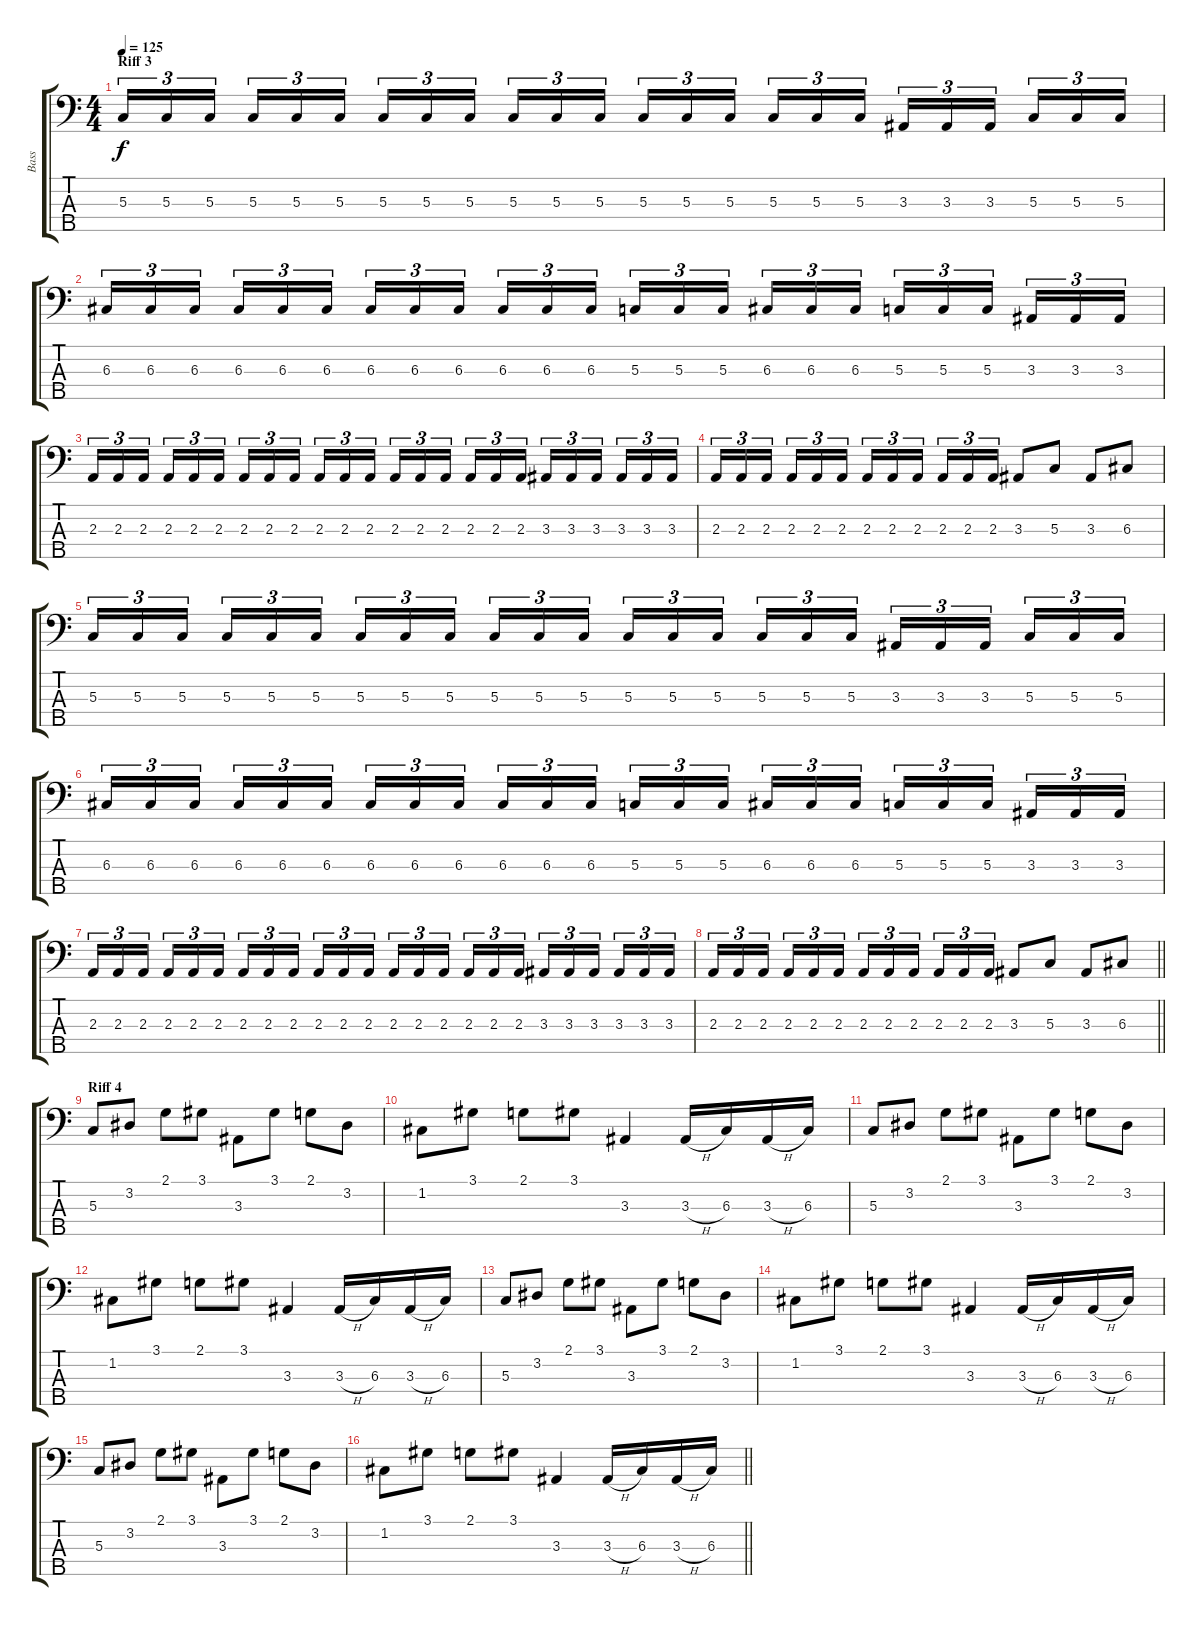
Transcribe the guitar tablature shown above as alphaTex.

\track (" Bass" " Bass") {instrument electricbassfinger}
\staff {score tabs}
\tuning (F2 C2 G1 D1 A0) {hide}
\ts (4 4)
\section ("" "Riff 3")
\tempo 125
\clef f4
\ks c
5.3.16{tu (3 2) dy f} 5.3.16{tu (3 2)} 5.3.16{tu (3 2) beam splitsecondary} 5.3.16{tu (3 2)} 5.3.16{tu (3 2)} 5.3.16{tu (3 2)} 5.3.16{tu (3 2)} 5.3.16{tu (3 2)} 5.3.16{tu (3 2) beam splitsecondary} 5.3.16{tu (3 2)} 5.3.16{tu (3 2)} 5.3.16{tu (3 2)} 5.3.16{tu (3 2)} 5.3.16{tu (3 2)} 5.3.16{tu (3 2) beam splitsecondary} 5.3.16{tu (3 2)} 5.3.16{tu (3 2)} 5.3.16{tu (3 2)} 3.3.16{tu (3 2)} 3.3.16{tu (3 2)} 3.3.16{tu (3 2) beam splitsecondary} 5.3.16{tu (3 2)} 5.3.16{tu (3 2)} 5.3.16{tu (3 2)} |
6.3.16{tu (3 2)} 6.3.16{tu (3 2)} 6.3.16{tu (3 2) beam splitsecondary} 6.3.16{tu (3 2)} 6.3.16{tu (3 2)} 6.3.16{tu (3 2)} 6.3.16{tu (3 2)} 6.3.16{tu (3 2)} 6.3.16{tu (3 2) beam splitsecondary} 6.3.16{tu (3 2)} 6.3.16{tu (3 2)} 6.3.16{tu (3 2)} 5.3.16{tu (3 2)} 5.3.16{tu (3 2)} 5.3.16{tu (3 2) beam splitsecondary} 6.3.16{tu (3 2)} 6.3.16{tu (3 2)} 6.3.16{tu (3 2)} 5.3.16{tu (3 2)} 5.3.16{tu (3 2)} 5.3.16{tu (3 2) beam splitsecondary} 3.3.16{tu (3 2)} 3.3.16{tu (3 2)} 3.3.16{tu (3 2)} |
2.3.16{tu (3 2)} 2.3.16{tu (3 2)} 2.3.16{tu (3 2) beam splitsecondary} 2.3.16{tu (3 2)} 2.3.16{tu (3 2)} 2.3.16{tu (3 2)} 2.3.16{tu (3 2)} 2.3.16{tu (3 2)} 2.3.16{tu (3 2) beam splitsecondary} 2.3.16{tu (3 2)} 2.3.16{tu (3 2)} 2.3.16{tu (3 2)} 2.3.16{tu (3 2)} 2.3.16{tu (3 2)} 2.3.16{tu (3 2) beam splitsecondary} 2.3.16{tu (3 2)} 2.3.16{tu (3 2)} 2.3.16{tu (3 2)} 3.3.16{tu (3 2)} 3.3.16{tu (3 2)} 3.3.16{tu (3 2) beam splitsecondary} 3.3.16{tu (3 2)} 3.3.16{tu (3 2)} 3.3.16{tu (3 2)} |
2.3.16{tu (3 2)} 2.3.16{tu (3 2)} 2.3.16{tu (3 2) beam splitsecondary} 2.3.16{tu (3 2)} 2.3.16{tu (3 2)} 2.3.16{tu (3 2)} 2.3.16{tu (3 2)} 2.3.16{tu (3 2)} 2.3.16{tu (3 2) beam splitsecondary} 2.3.16{tu (3 2)} 2.3.16{tu (3 2)} 2.3.16{tu (3 2)} 3.3.8 5.3.8 3.3.8 6.3.8 |
5.3.16{tu (3 2)} 5.3.16{tu (3 2)} 5.3.16{tu (3 2) beam splitsecondary} 5.3.16{tu (3 2)} 5.3.16{tu (3 2)} 5.3.16{tu (3 2)} 5.3.16{tu (3 2)} 5.3.16{tu (3 2)} 5.3.16{tu (3 2) beam splitsecondary} 5.3.16{tu (3 2)} 5.3.16{tu (3 2)} 5.3.16{tu (3 2)} 5.3.16{tu (3 2)} 5.3.16{tu (3 2)} 5.3.16{tu (3 2) beam splitsecondary} 5.3.16{tu (3 2)} 5.3.16{tu (3 2)} 5.3.16{tu (3 2)} 3.3.16{tu (3 2)} 3.3.16{tu (3 2)} 3.3.16{tu (3 2) beam splitsecondary} 5.3.16{tu (3 2)} 5.3.16{tu (3 2)} 5.3.16{tu (3 2)} |
6.3.16{tu (3 2)} 6.3.16{tu (3 2)} 6.3.16{tu (3 2) beam splitsecondary} 6.3.16{tu (3 2)} 6.3.16{tu (3 2)} 6.3.16{tu (3 2)} 6.3.16{tu (3 2)} 6.3.16{tu (3 2)} 6.3.16{tu (3 2) beam splitsecondary} 6.3.16{tu (3 2)} 6.3.16{tu (3 2)} 6.3.16{tu (3 2)} 5.3.16{tu (3 2)} 5.3.16{tu (3 2)} 5.3.16{tu (3 2) beam splitsecondary} 6.3.16{tu (3 2)} 6.3.16{tu (3 2)} 6.3.16{tu (3 2)} 5.3.16{tu (3 2)} 5.3.16{tu (3 2)} 5.3.16{tu (3 2) beam splitsecondary} 3.3.16{tu (3 2)} 3.3.16{tu (3 2)} 3.3.16{tu (3 2)} |
2.3.16{tu (3 2)} 2.3.16{tu (3 2)} 2.3.16{tu (3 2) beam splitsecondary} 2.3.16{tu (3 2)} 2.3.16{tu (3 2)} 2.3.16{tu (3 2)} 2.3.16{tu (3 2)} 2.3.16{tu (3 2)} 2.3.16{tu (3 2) beam splitsecondary} 2.3.16{tu (3 2)} 2.3.16{tu (3 2)} 2.3.16{tu (3 2)} 2.3.16{tu (3 2)} 2.3.16{tu (3 2)} 2.3.16{tu (3 2) beam splitsecondary} 2.3.16{tu (3 2)} 2.3.16{tu (3 2)} 2.3.16{tu (3 2)} 3.3.16{tu (3 2)} 3.3.16{tu (3 2)} 3.3.16{tu (3 2) beam splitsecondary} 3.3.16{tu (3 2)} 3.3.16{tu (3 2)} 3.3.16{tu (3 2)} |
\barLineRight lightlight
2.3.16{tu (3 2)} 2.3.16{tu (3 2)} 2.3.16{tu (3 2) beam splitsecondary} 2.3.16{tu (3 2)} 2.3.16{tu (3 2)} 2.3.16{tu (3 2)} 2.3.16{tu (3 2)} 2.3.16{tu (3 2)} 2.3.16{tu (3 2) beam splitsecondary} 2.3.16{tu (3 2)} 2.3.16{tu (3 2)} 2.3.16{tu (3 2)} 3.3.8 5.3.8 3.3.8 6.3.8 |
\section ("" "Riff 4")
5.3.8 3.2.8 2.1.8 3.1.8 3.3.8 3.1.8 2.1.8 3.2.8 |
1.2.8 3.1.8 2.1.8 3.1.8 3.3.4 3.3{h}.16 6.3.16 3.3{h}.16 6.3.16 |
5.3.8 3.2.8 2.1.8 3.1.8 3.3.8 3.1.8 2.1.8 3.2.8 |
1.2.8 3.1.8 2.1.8 3.1.8 3.3.4 3.3{h}.16 6.3.16 3.3{h}.16 6.3.16 |
5.3.8 3.2.8 2.1.8 3.1.8 3.3.8 3.1.8 2.1.8 3.2.8 |
1.2.8 3.1.8 2.1.8 3.1.8 3.3.4 3.3{h}.16 6.3.16 3.3{h}.16 6.3.16 |
5.3.8 3.2.8 2.1.8 3.1.8 3.3.8 3.1.8 2.1.8 3.2.8 |
\barLineRight lightlight
1.2.8 3.1.8 2.1.8 3.1.8 3.3.4 3.3{h}.16 6.3.16 3.3{h}.16 6.3.16
